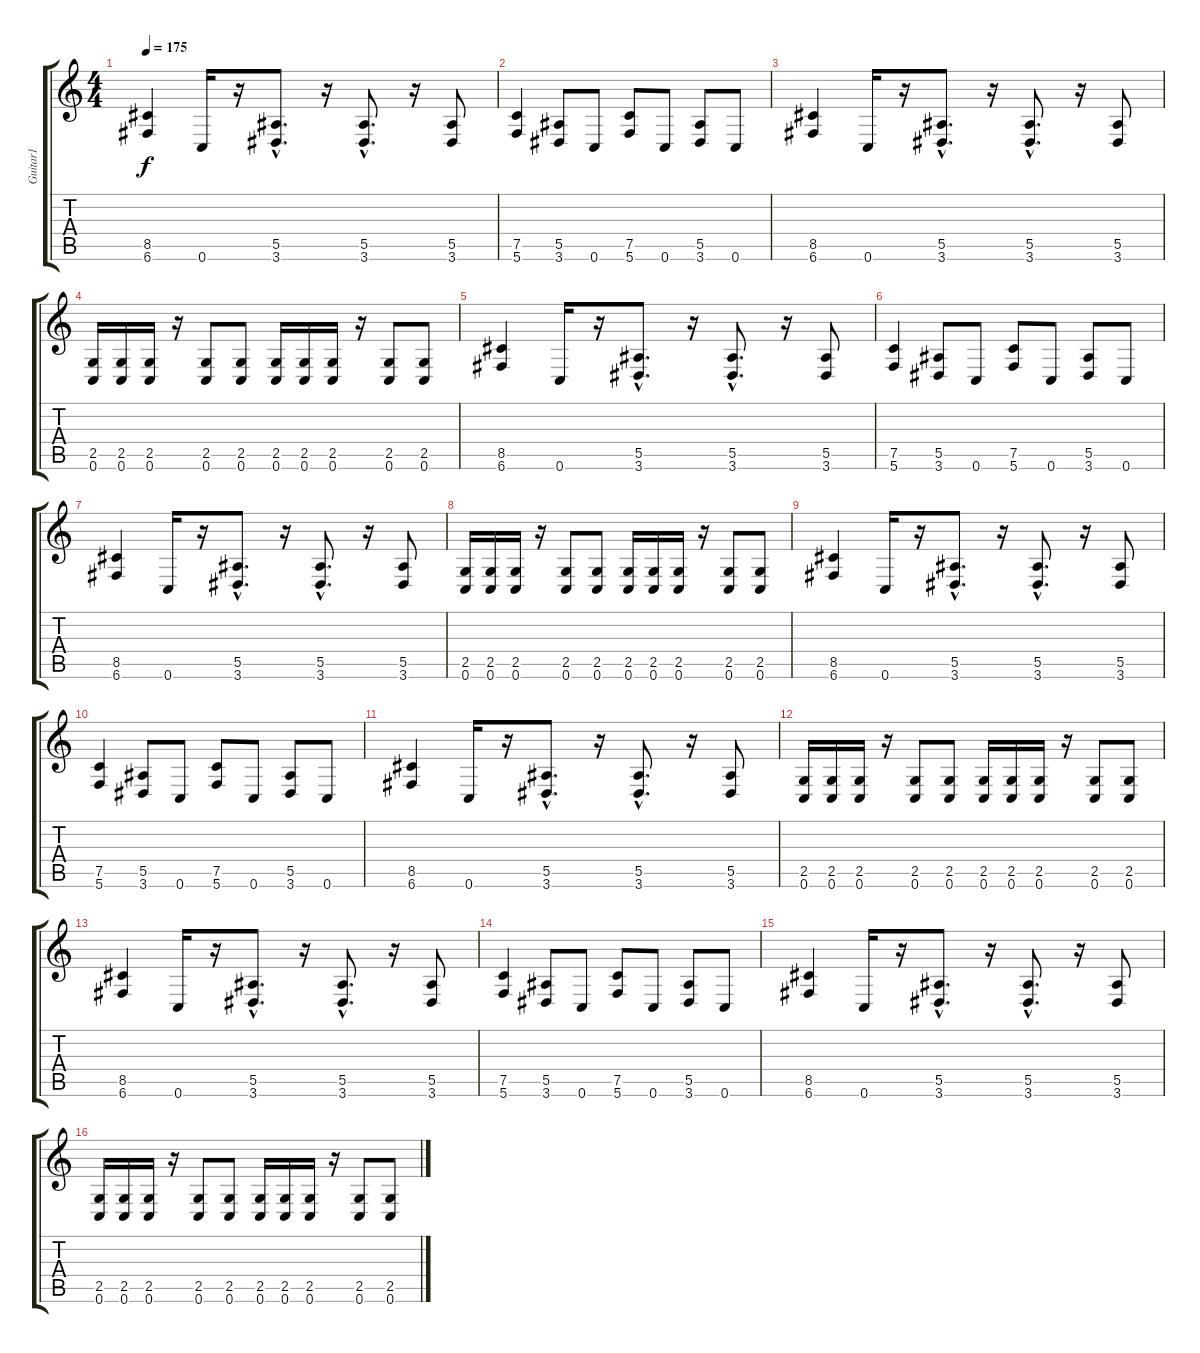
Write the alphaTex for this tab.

\track ("Guitar1" "Guitar1") {instrument distortionguitar}
\staff {score tabs}
\tuning (C4 G3 Eb3 Bb2 F2 C2) {hide}
\ts (4 4)
\tempo 175
\clef g2
\ks c
(8.5 6.6).4{dy f} 0.6.16 r.16 (5.5{hac} 3.6{hac}).8{d} r.16 (5.5{hac} 3.6{hac}).8{d} r.16 (5.5 3.6).8 |
(7.5 5.6).4 (5.5 3.6).8 0.6.8 (7.5 5.6).8 0.6.8 (5.5 3.6).8 0.6.8 |
(8.5 6.6).4 0.6.16 r.16 (5.5{hac} 3.6{hac}).8{d} r.16 (5.5{hac} 3.6{hac}).8{d} r.16 (5.5 3.6).8 |
(2.5 0.6).16 (2.5 0.6).16 (2.5 0.6).16 r.16 (2.5 0.6).8 (2.5 0.6).8 (2.5 0.6).16 (2.5 0.6).16 (2.5 0.6).16 r.16 (2.5 0.6).8 (2.5 0.6).8 |
(8.5 6.6).4 0.6.16 r.16 (5.5{hac} 3.6{hac}).8{d} r.16 (5.5{hac} 3.6{hac}).8{d} r.16 (5.5 3.6).8 |
(7.5 5.6).4 (5.5 3.6).8 0.6.8 (7.5 5.6).8 0.6.8 (5.5 3.6).8 0.6.8 |
(8.5 6.6).4 0.6.16 r.16 (5.5{hac} 3.6{hac}).8{d} r.16 (5.5{hac} 3.6{hac}).8{d} r.16 (5.5 3.6).8 |
(2.5 0.6).16 (2.5 0.6).16 (2.5 0.6).16 r.16 (2.5 0.6).8 (2.5 0.6).8 (2.5 0.6).16 (2.5 0.6).16 (2.5 0.6).16 r.16 (2.5 0.6).8 (2.5 0.6).8 |
(8.5 6.6).4 0.6.16 r.16 (5.5{hac} 3.6{hac}).8{d} r.16 (5.5{hac} 3.6{hac}).8{d} r.16 (5.5 3.6).8 |
(7.5 5.6).4 (5.5 3.6).8 0.6.8 (7.5 5.6).8 0.6.8 (5.5 3.6).8 0.6.8 |
(8.5 6.6).4 0.6.16 r.16 (5.5{hac} 3.6{hac}).8{d} r.16 (5.5{hac} 3.6{hac}).8{d} r.16 (5.5 3.6).8 |
(2.5 0.6).16 (2.5 0.6).16 (2.5 0.6).16 r.16 (2.5 0.6).8 (2.5 0.6).8 (2.5 0.6).16 (2.5 0.6).16 (2.5 0.6).16 r.16 (2.5 0.6).8 (2.5 0.6).8 |
(8.5 6.6).4 0.6.16 r.16 (5.5{hac} 3.6{hac}).8{d} r.16 (5.5{hac} 3.6{hac}).8{d} r.16 (5.5 3.6).8 |
(7.5 5.6).4 (5.5 3.6).8 0.6.8 (7.5 5.6).8 0.6.8 (5.5 3.6).8 0.6.8 |
(8.5 6.6).4 0.6.16 r.16 (5.5{hac} 3.6{hac}).8{d} r.16 (5.5{hac} 3.6{hac}).8{d} r.16 (5.5 3.6).8 |
(2.5 0.6).16 (2.5 0.6).16 (2.5 0.6).16 r.16 (2.5 0.6).8 (2.5 0.6).8 (2.5 0.6).16 (2.5 0.6).16 (2.5 0.6).16 r.16 (2.5 0.6).8 (2.5 0.6).8
